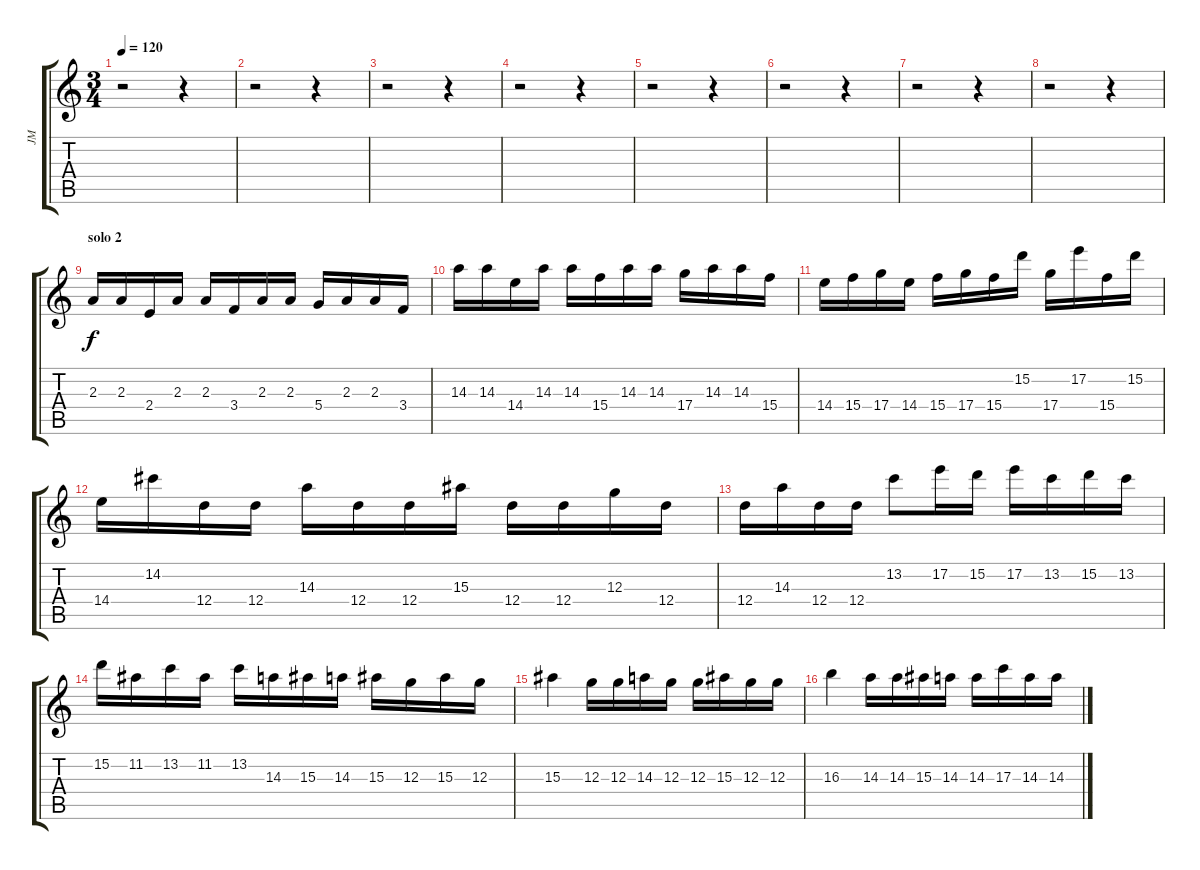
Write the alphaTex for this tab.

\track ("JM" "JM") {instrument distortionguitar}
\staff {score tabs}
\tuning (E4 B3 G3 D3 A2 E2) {hide}
\ts (3 4)
\tempo 120
\clef g2
\ks c
r.2{dy f} r.4 |
r.2 r.4 |
r.2 r.4 |
r.2 r.4 |
r.2 r.4 |
r.2 r.4 |
r.2 r.4 |
r.2 r.4 |
\section ("" "solo 2")
2.3.16 2.3.16 2.4.16 2.3.16 2.3.16 3.4.16 2.3.16 2.3.16 5.4.16 2.3.16 2.3.16 3.4.16 |
14.3.16 14.3.16 14.4.16 14.3.16 14.3.16 15.4.16 14.3.16 14.3.16 17.4.16 14.3.16 14.3.16 15.4.16 |
14.4.16 15.4.16 17.4.16 14.4.16 15.4.16 17.4.16 15.4.16 15.2.16 17.4.16 17.2.16 15.4.16 15.2.16 |
14.4.16 14.2.16 12.4.16 12.4.16 14.3.16 12.4.16 12.4.16 15.3.16 12.4.16 12.4.16 12.3.16 12.4.16 |
12.4.16 14.3.16 12.4.16 12.4.16 13.2.8 17.2.16 15.2.16 17.2.16 13.2.16 15.2.16 13.2.16 |
15.2.16 11.2.16 13.2.16 11.2.16 13.2.16 14.3.16 15.3.16 14.3.16 15.3.16 12.3.16 15.3.16 12.3.16 |
15.3.4 12.3.16 12.3.16 14.3.16 12.3.16 12.3.16 15.3.16 12.3.16 12.3.16 |
16.3.4 14.3.16 14.3.16 15.3.16 14.3.16 14.3.16 17.3.16 14.3.16 14.3.16
